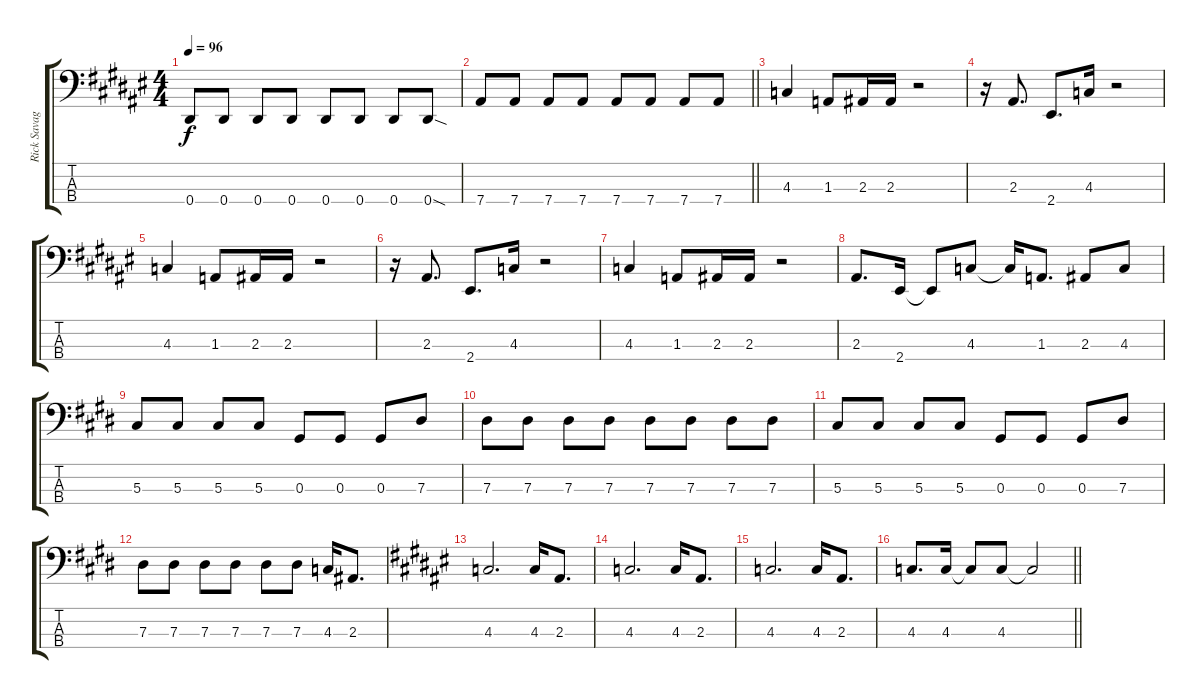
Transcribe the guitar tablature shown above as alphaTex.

\track ("Rick Savage" "Rick Savag") {instrument electricbassfinger}
\staff {score tabs}
\tuning (Gb2 Db2 Ab1 Eb1) {hide}
\ts (4 4)
\tempo 96
\clef f4
\ks f#
0.4.8{dy f} 0.4.8 0.4.8 0.4.8 0.4.8 0.4.8 0.4.8 0.4{sod}.8 |
\barLineRight lightlight
7.4.8 7.4.8 7.4.8 7.4.8 7.4.8 7.4.8 7.4.8 7.4.8 |
4.3.4 1.3.8 2.3.16 2.3.16 r.2 |
r.16 2.3.8{d} 2.4.8{d} 4.3.16 r.2 |
4.3.4 1.3.8 2.3.16 2.3.16 r.2 |
r.16 2.3.8{d} 2.4.8{d} 4.3.16 r.2 |
4.3.4 1.3.8 2.3.16 2.3.16 r.2 |
2.3.8{d} 2.4.16 2.4{t}.8 4.3.8 4.3{t}.16 1.3.8{d} 2.3.8 4.3.8 |
\ks e
5.3.8 5.3.8 5.3.8 5.3.8 0.3.8 0.3.8 0.3.8 7.3.8 |
7.3.8 7.3.8 7.3.8 7.3.8 7.3.8 7.3.8 7.3.8 7.3.8 |
5.3.8 5.3.8 5.3.8 5.3.8 0.3.8 0.3.8 0.3.8 7.3.8 |
7.3.8 7.3.8 7.3.8 7.3.8 7.3.8 7.3.8 4.3.16 2.3.8{d} |
\ks f#
4.3.2{d} 4.3.16 2.3.8{d} |
4.3.2{d} 4.3.16 2.3.8{d} |
4.3.2{d} 4.3.16 2.3.8{d} |
\barLineRight lightlight
4.3.8{d} 4.3.16 4.3{t}.8 4.3.8 4.3{t}.2
